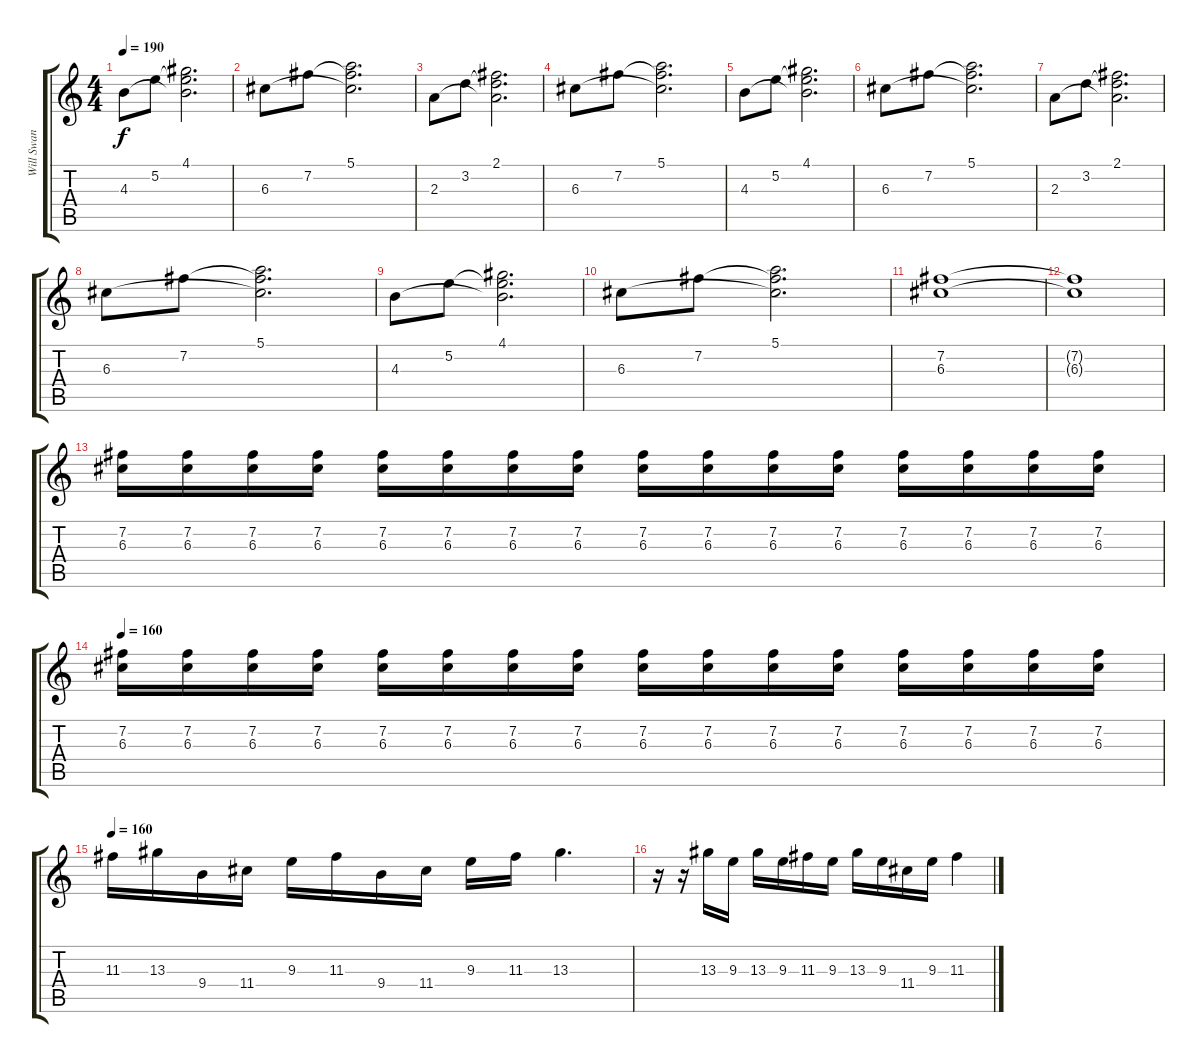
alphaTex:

\track ("Will Swan" "Will Swan") {instrument distortionguitar}
\staff {score tabs}
\tuning (E4 B3 G3 D3 A2 E2) {hide}
\ts (4 4)
\tempo 190
\clef g2
\ks c
4.3.8{dy f} 5.2.8 (4.1 5.2{t} 4.3{t}).2{d} |
6.3.8 7.2.8 (5.1 7.2{t} 6.3{t}).2{d} |
2.3.8 3.2.8 (2.1 3.2{t} 2.3{t}).2{d} |
6.3.8 7.2.8 (5.1 7.2{t} 6.3{t}).2{d} |
4.3.8 5.2.8 (4.1 5.2{t} 4.3{t}).2{d} |
6.3.8 7.2.8 (5.1 7.2{t} 6.3{t}).2{d} |
2.3.8 3.2.8 (2.1 3.2{t} 2.3{t}).2{d} |
6.3.8 7.2.8 (5.1 7.2{t} 6.3{t}).2{d} |
4.3.8 5.2.8 (4.1 5.2{t} 4.3{t}).2{d} |
6.3.8 7.2.8 (5.1 7.2{t} 6.3{t}).2{d} |
(7.2 6.3).1 |
(7.2{t} 6.3{t}).1 |
(7.2 6.3).16 (7.2 6.3).16 (7.2 6.3).16 (7.2 6.3).16 (7.2 6.3).16 (7.2 6.3).16 (7.2 6.3).16 (7.2 6.3).16 (7.2 6.3).16 (7.2 6.3).16 (7.2 6.3).16 (7.2 6.3).16 (7.2 6.3).16 (7.2 6.3).16 (7.2 6.3).16 (7.2 6.3).16 |
\tempo 160
(7.2 6.3).16 (7.2 6.3).16 (7.2 6.3).16 (7.2 6.3).16 (7.2 6.3).16 (7.2 6.3).16 (7.2 6.3).16 (7.2 6.3).16 (7.2 6.3).16 (7.2 6.3).16 (7.2 6.3).16 (7.2 6.3).16 (7.2 6.3).16 (7.2 6.3).16 (7.2 6.3).16 (7.2 6.3).16 |
\tempo 160
11.3.16 13.3.16 9.4.16 11.4.16 9.3.16 11.3.16 9.4.16 11.4.16 9.3.16 11.3.16 13.3.4{d} |
r.16 r.16 13.3.16 9.3.16 13.3.16 9.3.16 11.3.16 9.3.16 13.3.16 9.3.16 11.4.16 9.3.16 11.3.4
